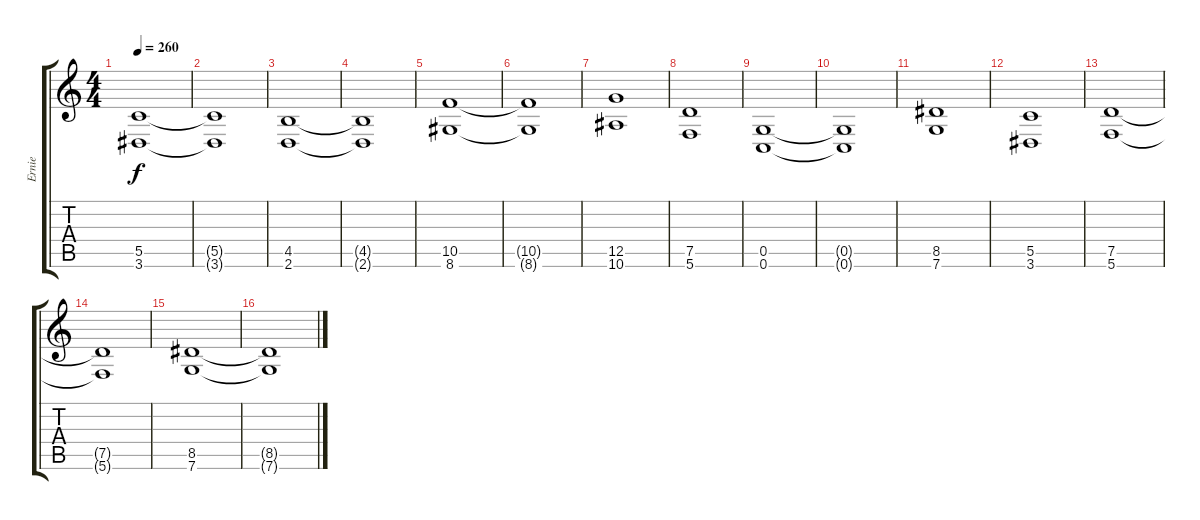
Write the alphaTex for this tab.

\track ("Ernie" "Ernie") {instrument distortionguitar}
\staff {score tabs}
\tuning (D4 A3 F3 C3 G2 C2) {hide}
\ts (4 4)
\tempo 260
\clef g2
\ks c
(5.5 3.6).1{dy f} |
(5.5{t} 3.6{t}).1 |
(4.5 2.6).1 |
(4.5{t} 2.6{t}).1 |
(10.5 8.6).1 |
(10.5{t} 8.6{t}).1 |
(12.5 10.6).1 |
(7.5 5.6).1 |
(0.5 0.6).1 |
(0.5{t} 0.6{t}).1 |
(8.5 7.6).1 |
(5.5 3.6).1 |
(7.5 5.6).1 |
(7.5{t} 5.6{t}).1 |
(8.5 7.6).1 |
(8.5{t} 7.6{t}).1
